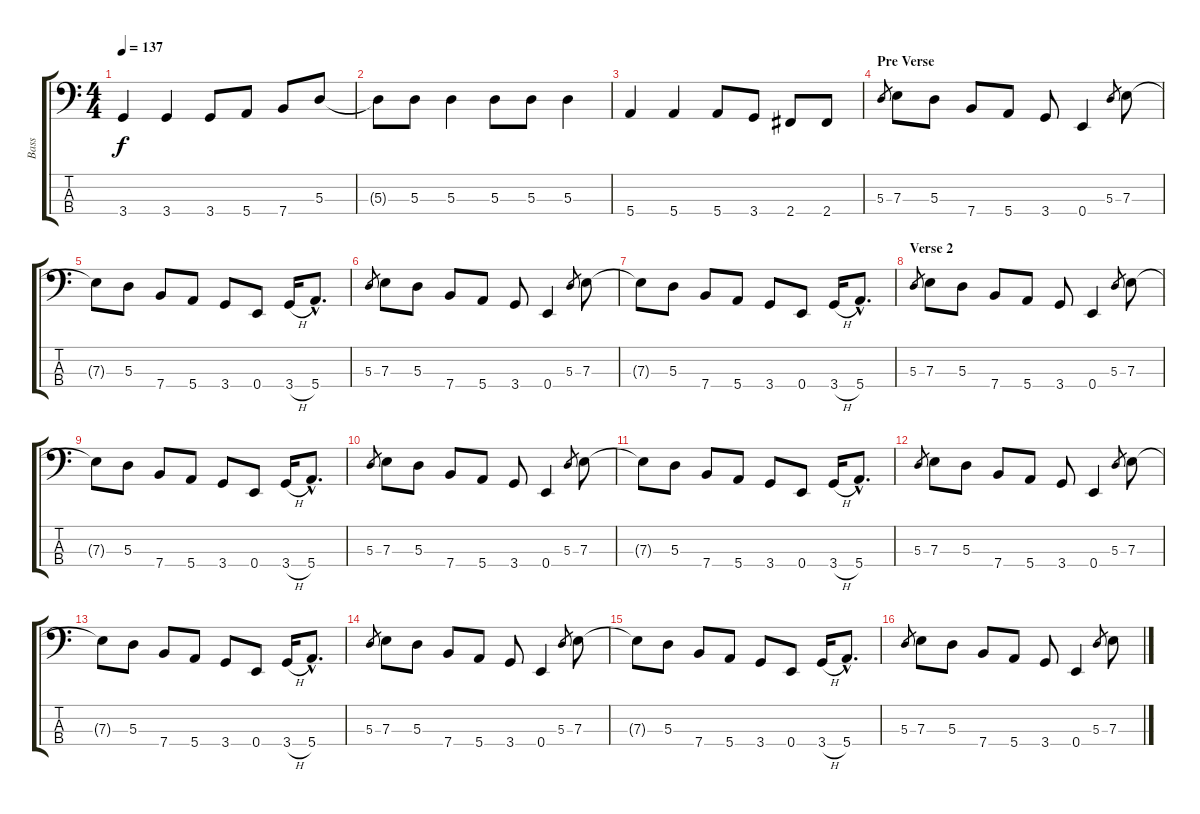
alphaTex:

\track ("Bass" "Bass") {instrument electricbasspick}
\staff {score tabs}
\tuning (G2 D2 A1 E1) {hide}
\ts (4 4)
\tempo 137
\clef f4
\ks c
3.4.4{dy f} 3.4.4 3.4.8 5.4.8 7.4.8 5.3.8 |
5.3{t}.8 5.3.8 5.3.4 5.3.8 5.3.8 5.3.4 |
5.4.4 5.4.4 5.4.8 3.4.8 2.4.8 2.4.8 |
\section ("" "Pre Verse")
5.3.8{gr} 7.3.8 5.3.8 7.4.8 5.4.8 3.4.8 0.4.4 5.3.8{gr} 7.3.8 |
7.3{t}.8 5.3.8 7.4.8 5.4.8 3.4.8 0.4.8 3.4{h}.16 5.4{hac}.8{d} |
5.3.8{gr} 7.3.8 5.3.8 7.4.8 5.4.8 3.4.8 0.4.4 5.3.8{gr} 7.3.8 |
7.3{t}.8 5.3.8 7.4.8 5.4.8 3.4.8 0.4.8 3.4{h}.16 5.4{hac}.8{d} |
\section ("" "Verse 2")
5.3.8{gr} 7.3.8 5.3.8 7.4.8 5.4.8 3.4.8 0.4.4 5.3.8{gr} 7.3.8 |
7.3{t}.8 5.3.8 7.4.8 5.4.8 3.4.8 0.4.8 3.4{h}.16 5.4{hac}.8{d} |
5.3.8{gr} 7.3.8 5.3.8 7.4.8 5.4.8 3.4.8 0.4.4 5.3.8{gr} 7.3.8 |
7.3{t}.8 5.3.8 7.4.8 5.4.8 3.4.8 0.4.8 3.4{h}.16 5.4{hac}.8{d} |
5.3.8{gr} 7.3.8 5.3.8 7.4.8 5.4.8 3.4.8 0.4.4 5.3.8{gr} 7.3.8 |
7.3{t}.8 5.3.8 7.4.8 5.4.8 3.4.8 0.4.8 3.4{h}.16 5.4{hac}.8{d} |
5.3.8{gr} 7.3.8 5.3.8 7.4.8 5.4.8 3.4.8 0.4.4 5.3.8{gr} 7.3.8 |
7.3{t}.8 5.3.8 7.4.8 5.4.8 3.4.8 0.4.8 3.4{h}.16 5.4{hac}.8{d} |
5.3.8{gr} 7.3.8 5.3.8 7.4.8 5.4.8 3.4.8 0.4.4 5.3.8{gr} 7.3.8
